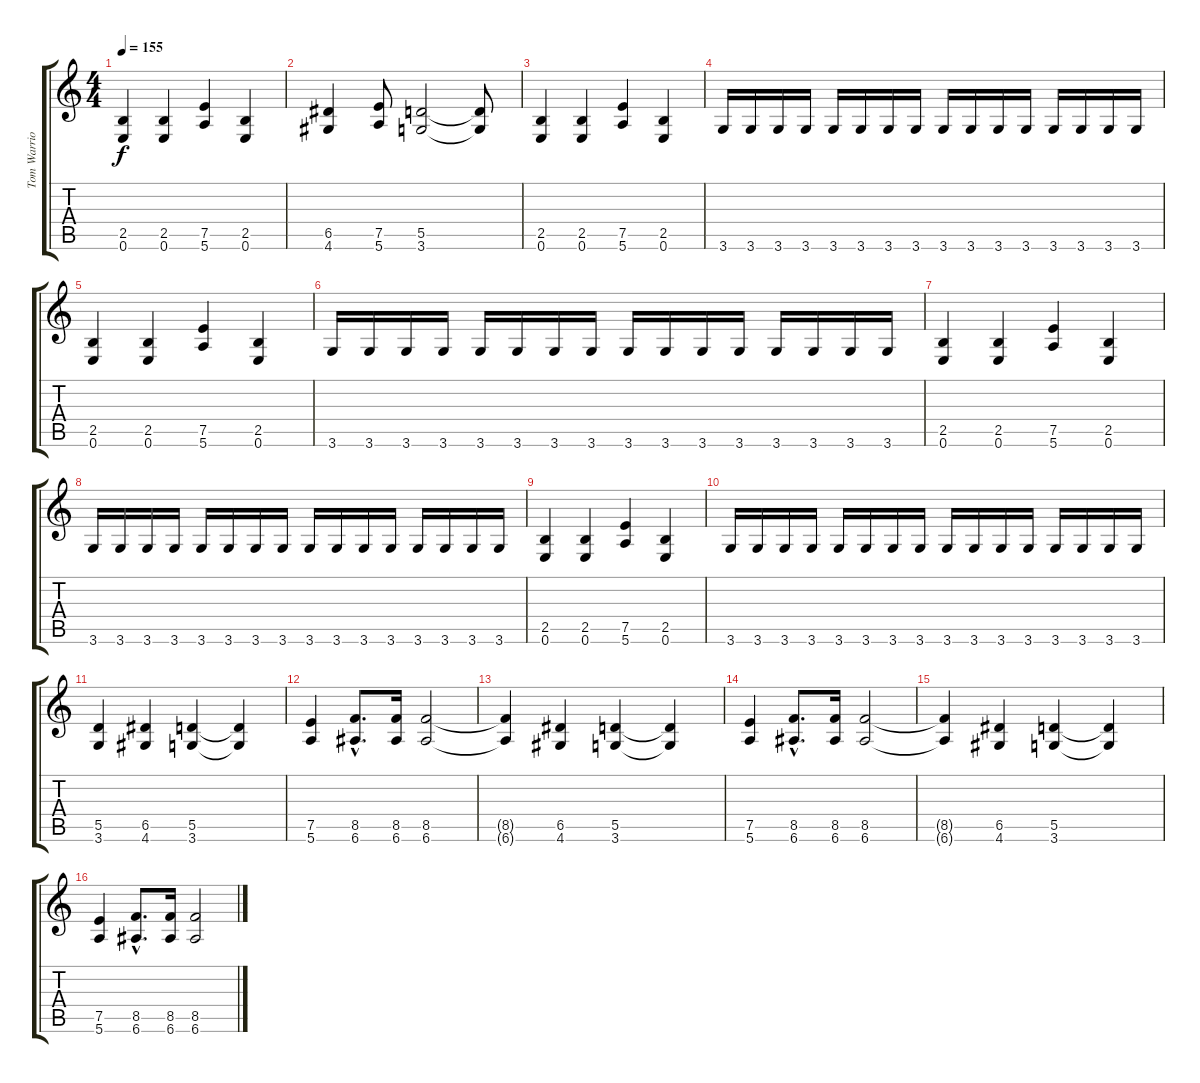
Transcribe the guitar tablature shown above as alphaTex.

\track ("Tom Warrior" "Tom Warrio") {instrument distortionguitar}
\staff {score tabs}
\tuning (E4 B3 G3 D3 A2 E2) {hide}
\ts (4 4)
\tempo 155
\clef g2
\ks c
(2.5 0.6).4{dy f} (2.5 0.6).4 (7.5 5.6).4 (2.5 0.6).4 |
(6.5 4.6).4 (7.5 5.6).8 (5.5 3.6).2 (5.5{t} 3.6{t}).8 |
(2.5 0.6).4 (2.5 0.6).4 (7.5 5.6).4 (2.5 0.6).4 |
3.6.16 3.6.16 3.6.16 3.6.16 3.6.16 3.6.16 3.6.16 3.6.16 3.6.16 3.6.16 3.6.16 3.6.16 3.6.16 3.6.16 3.6.16 3.6.16 |
(2.5 0.6).4 (2.5 0.6).4 (7.5 5.6).4 (2.5 0.6).4 |
3.6.16 3.6.16 3.6.16 3.6.16 3.6.16 3.6.16 3.6.16 3.6.16 3.6.16 3.6.16 3.6.16 3.6.16 3.6.16 3.6.16 3.6.16 3.6.16 |
(2.5 0.6).4 (2.5 0.6).4 (7.5 5.6).4 (2.5 0.6).4 |
3.6.16 3.6.16 3.6.16 3.6.16 3.6.16 3.6.16 3.6.16 3.6.16 3.6.16 3.6.16 3.6.16 3.6.16 3.6.16 3.6.16 3.6.16 3.6.16 |
(2.5 0.6).4 (2.5 0.6).4 (7.5 5.6).4 (2.5 0.6).4 |
3.6.16 3.6.16 3.6.16 3.6.16 3.6.16 3.6.16 3.6.16 3.6.16 3.6.16 3.6.16 3.6.16 3.6.16 3.6.16 3.6.16 3.6.16 3.6.16 |
(5.5 3.6).4 (6.5 4.6).4 (5.5 3.6).4 (5.5{t} 3.6{t}).4 |
(7.5 5.6).4 (8.5{hac} 6.6{hac}).8{d} (8.5 6.6).16 (8.5 6.6).2 |
(8.5{t} 6.6{t}).4 (6.5 4.6).4 (5.5 3.6).4 (5.5{t} 3.6{t}).4 |
(7.5 5.6).4 (8.5{hac} 6.6{hac}).8{d} (8.5 6.6).16 (8.5 6.6).2 |
(8.5{t} 6.6{t}).4 (6.5 4.6).4 (5.5 3.6).4 (5.5{t} 3.6{t}).4 |
(7.5 5.6).4 (8.5{hac} 6.6{hac}).8{d} (8.5 6.6).16 (8.5 6.6).2
